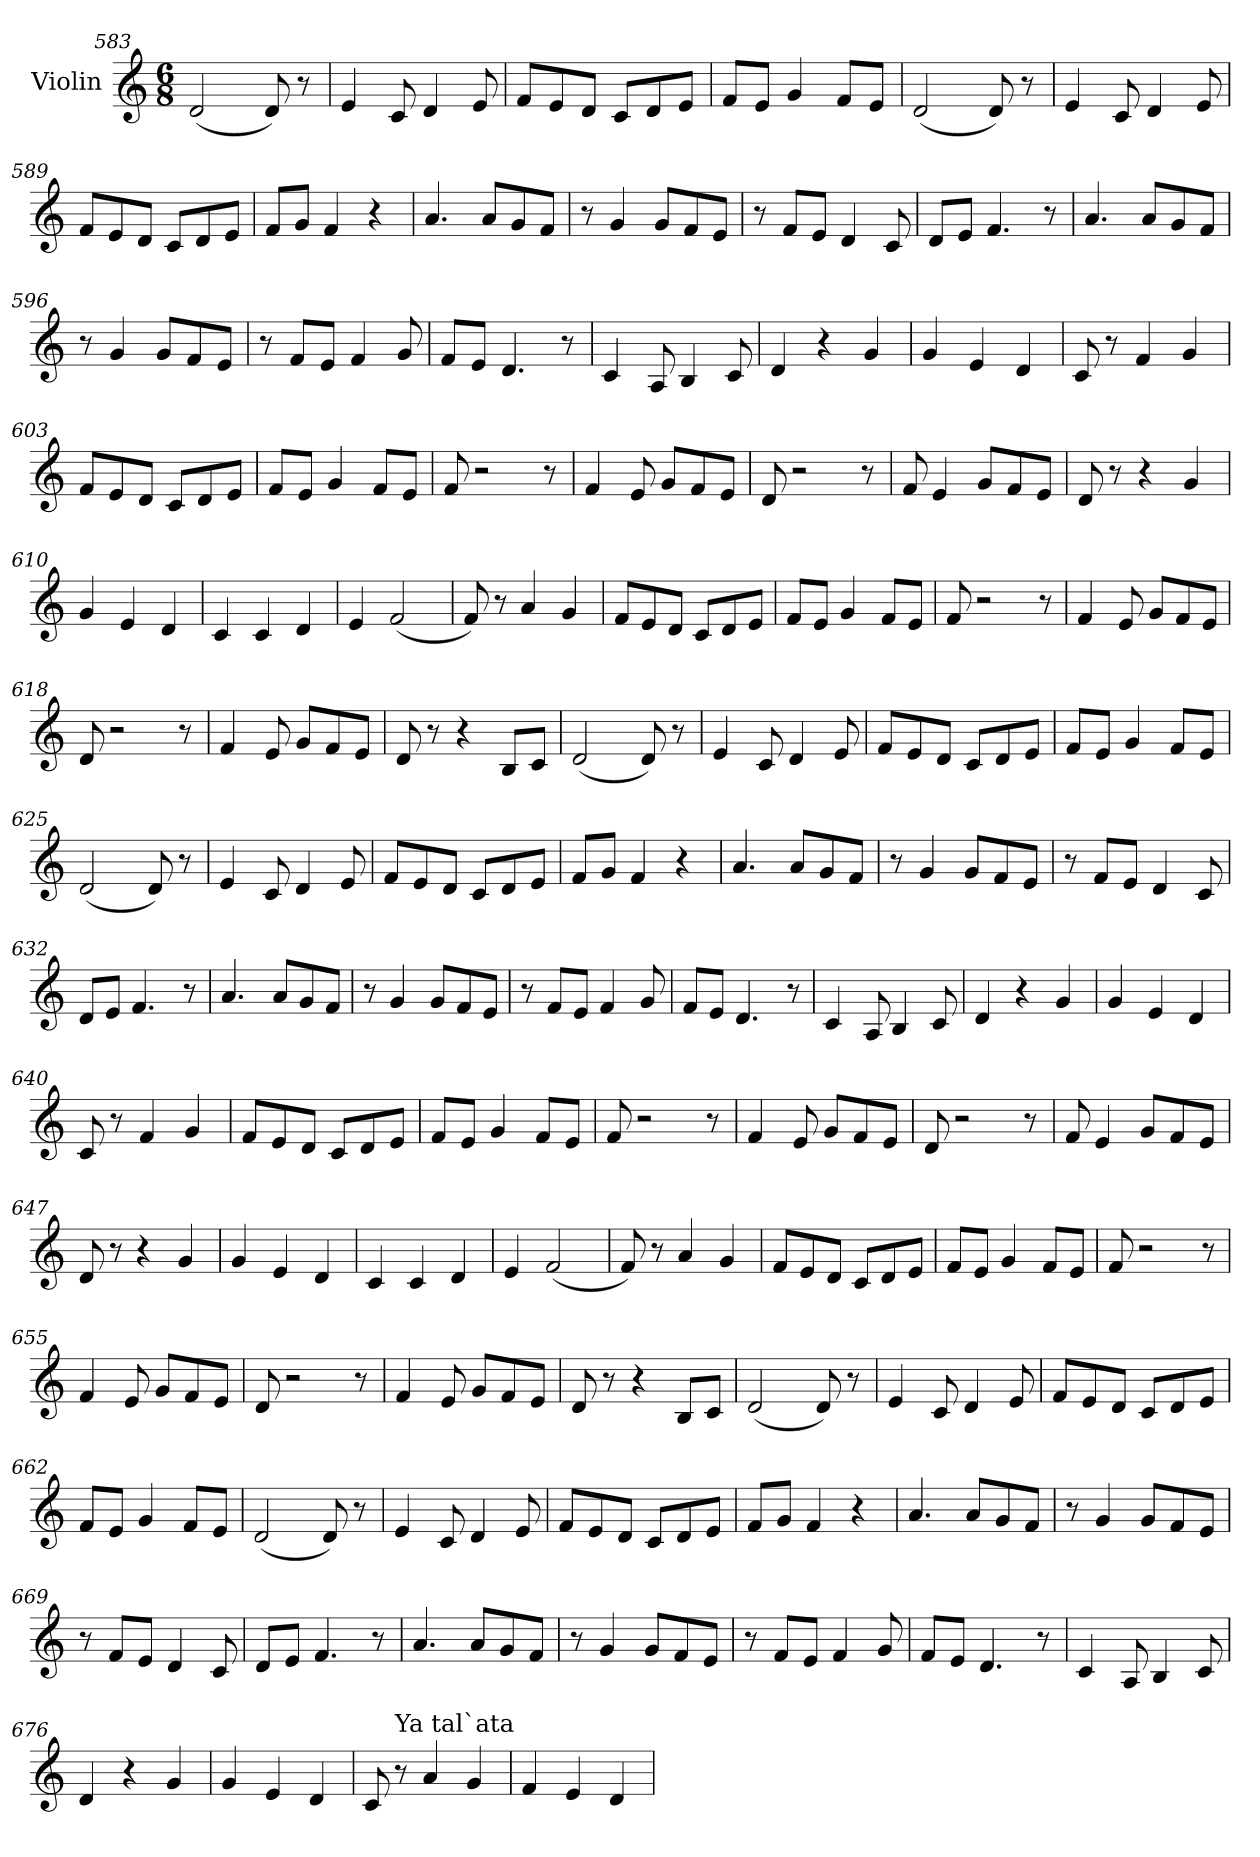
**kern
*part1
*staff1
*I"Violin
!!LO:PB:g=z
*clefG2
*k[]
*C:
*M6/8
=583
(2d/
8d/)
8r
=584
4e/
8c/
4d/
8e/
=585
8f/L
8e/
8d/J
8c/L
8d/
8e/J
=586
8f/L
8e/J
4g/
8f/L
8e/J
!!LO:PB:g=z
=587
(2d/
8d/)
8r
=588
4e/
8c/
4d/
8e/
=589
8f/L
8e/
8d/J
8c/L
8d/
8e/J
=590
8f/L
8g/J
4f/
4r
=591
4.a/
8a/L
8g/
8f/J
=592
8r
4g/
8g/L
8f/
8e/J
!!LO:PB:g=z
=593
8r
8f/L
8e/J
4d/
8c/
=594
8d/L
8e/J
4.f/
8r
!!LO:PB:g=z
=595
4.a/
8a/L
8g/
8f/J
=596
8r
4g/
8g/L
8f/
8e/J
=597
8r
8f/L
8e/J
4f/
8g/
=598
8f/L
8e/J
4.d/
8r
!!LO:PB:g=z
=599
4c/
8A/
4B/
8c/
=600
4d/
4r
4g/
!!LO:PB:g=z
=601
4g/
4e/
4d/
=602
8c/
8r
4f/
4g/
=603
8f/L
8e/
8d/J
8c/L
8d/
8e/J
=604
8f/L
8e/J
4g/
8f/L
8e/J
!!LO:PB:g=z
=605
8f/
2r
8r
=606
4f/
8e/
8g/L
8f/
8e/J
!!LO:PB:g=z
=607
8d/
2r
8r
=608
8f/
4e/
8g/L
8f/
8e/J
=609
8d/
8r
4r
4g/
=610
4g/
4e/
4d/
=611
4c/
4c/
4d/
!!LO:PB:g=z
=612
4e/
(2f/
=613
8f/)
8r
4a/
4g/
!!LO:PB:g=z
=614
8f/L
8e/
8d/J
8c/L
8d/
8e/J
=615
8f/L
8e/J
4g/
8f/L
8e/J
=616
8f/
2r
8r
=617
4f/
8e/
8g/L
8f/
8e/J
!!LO:PB:g=z
=618
8d/
2r
8r
=619
4f/
8e/
8g/L
8f/
8e/J
!!LO:PB:g=z
=620
8d/
8r
4r
8B/L
8c/J
=621
(2d/
8d/)
8r
=622
4e/
8c/
4d/
8e/
=623
8f/L
8e/
8d/J
8c/L
8d/
8e/J
!!LO:PB:g=z
=624
8f/L
8e/J
4g/
8f/L
8e/J
=625
(2d/
8d/)
8r
!!LO:PB:g=z
=626
4e/
8c/
4d/
8e/
=627
8f/L
8e/
8d/J
8c/L
8d/
8e/J
=628
8f/L
8g/J
4f/
4r
=629
4.a/
8a/L
8g/
8f/J
!!LO:PB:g=z
=630
8r
4g/
8g/L
8f/
8e/J
=631
8r
8f/L
8e/J
4d/
8c/
!!LO:PB:g=z
=632
8d/L
8e/J
4.f/
8r
=633
4.a/
8a/L
8g/
8f/J
=634
8r
4g/
8g/L
8f/
8e/J
=635
8r
8f/L
8e/J
4f/
8g/
!!LO:PB:g=z
=636
8f/L
8e/J
4.d/
8r
=637
4c/
8A/
4B/
8c/
=638
4d/
4r
4g/
=639
4g/
4e/
4d/
=640
8c/
8r
4f/
4g/
=641
8f/L
8e/
8d/J
8c/L
8d/
8e/J
!!LO:PB:g=z
=642
8f/L
8e/J
4g/
8f/L
8e/J
=643
8f/
2r
8r
!!LO:PB:g=z
=644
4f/
8e/
8g/L
8f/
8e/J
=645
8d/
2r
8r
=646
8f/
4e/
8g/L
8f/
8e/J
=647
8d/
8r
4r
4g/
!!LO:PB:g=z
=648
4g/
4e/
4d/
=649
4c/
4c/
4d/
=650
4e/
(2f/
!!LO:PB:g=z
=651
8f/)
8r
4a/
4g/
=652
8f/L
8e/
8d/J
8c/L
8d/
8e/J
=653
8f/L
8e/J
4g/
8f/L
8e/J
=654
8f/
2r
8r
!!LO:PB:g=z
=655
4f/
8e/
8g/L
8f/
8e/J
=656
8d/
2r
8r
!!LO:PB:g=z
=657
4f/
8e/
8g/L
8f/
8e/J
=658
8d/
8r
4r
8B/L
8c/J
=659
(2d/
8d/)
8r
=660
4e/
8c/
4d/
8e/
!!LO:PB:g=z
=661
8f/L
8e/
8d/J
8c/L
8d/
8e/J
=662
8f/L
8e/J
4g/
8f/L
8e/J
!!LO:PB:g=z
=663
(2d/
8d/)
8r
=664
4e/
8c/
4d/
8e/
=665
8f/L
8e/
8d/J
8c/L
8d/
8e/J
=666
8f/L
8g/J
4f/
4r
!!LO:PB:g=z
=667
4.a/
8a/L
8g/
8f/J
=668
8r
4g/
8g/L
8f/
8e/J
!!LO:PB:g=z
=669
8r
8f/L
8e/J
4d/
8c/
=670
8d/L
8e/J
4.f/
8r
=671
4.a/
8a/L
8g/
8f/J
=672
8r
4g/
8g/L
8f/
8e/J
!!LO:PB:g=z
=673
8r
8f/L
8e/J
4f/
8g/
=674
8f/L
8e/J
4.d/
8r
!!LO:PB:g=z
=675
4c/
8A/
4B/
8c/
=676
4d/
4r
4g/
=677
4g/
4e/
4d/
=678
*MM140
8c/
!LO:TX:a:t=Ya tal`ata
8r
4a/
4g/
!!LO:PB:g=z
=679
4f/
4e/
4d/
=
*-
